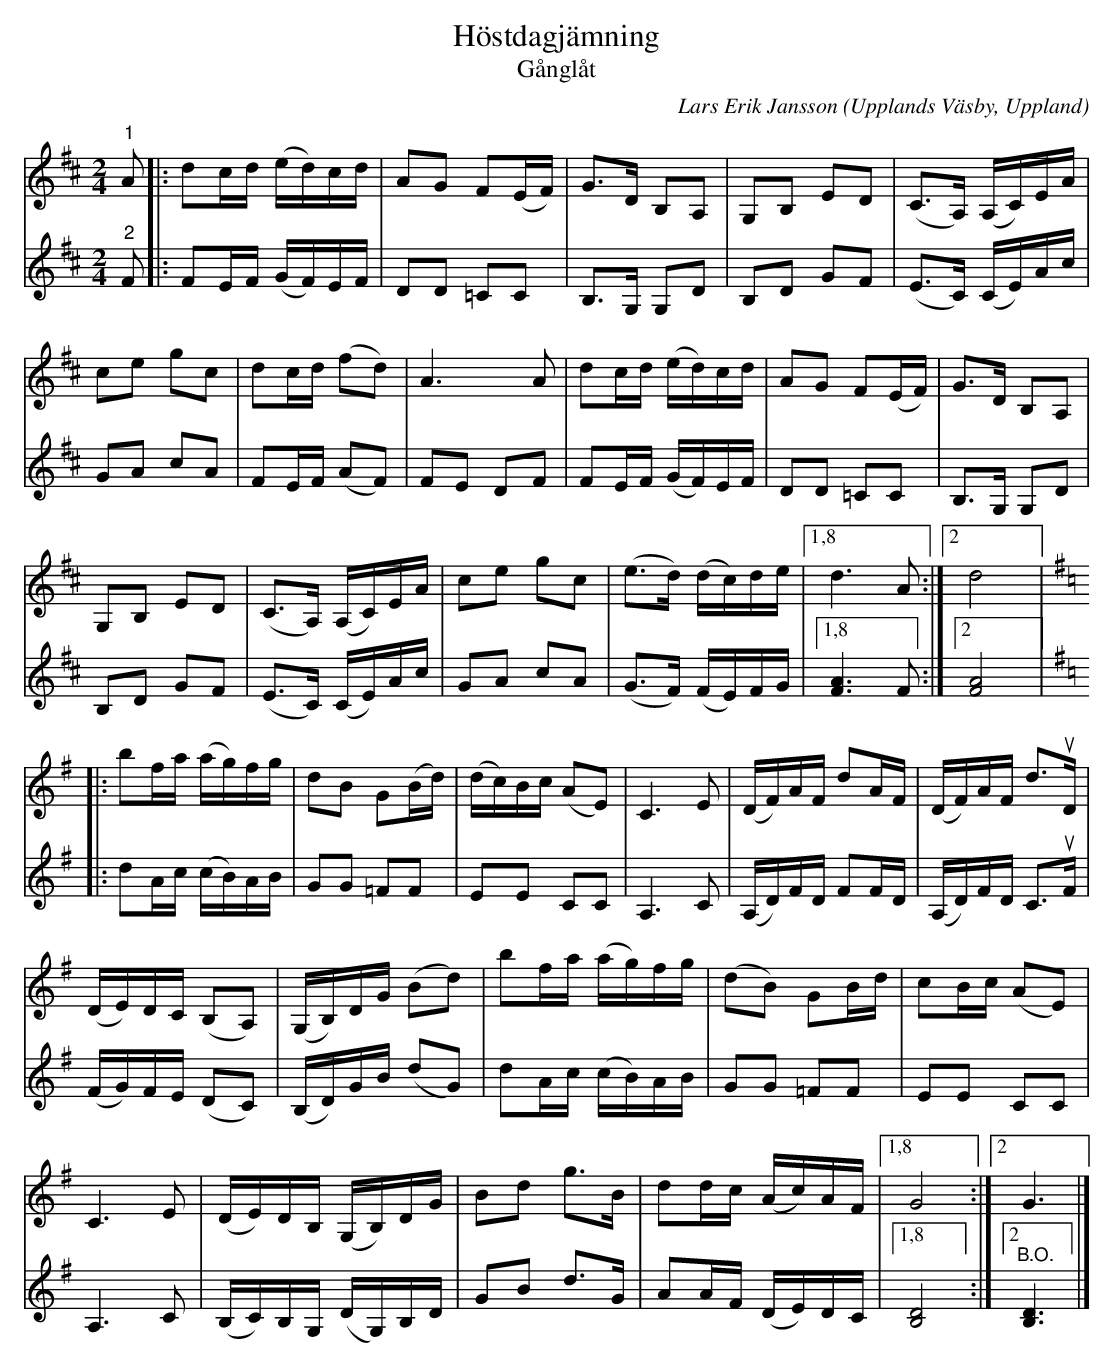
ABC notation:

X:1
T:Höstdagjämning
T:Gånglåt
C:Lars Erik Jansson
O:Upplands Väsby, Uppland
L:1/16
M:2/4
K:D
V:1
"^1" A2 |: d2cd (ed)cd | A2G2 F2(EF) | G2>D2 B,2A,2 | G,2B,2 E2D2 | (C2>A,2) (A,C)EA |
c2e2 g2c2 | d2cd (f2d2) | A6 A2 | d2cd (ed)cd | A2G2 F2(EF) | G2>D2 B,2A,2 |
G,2B,2 E2D2 | (C2>A,2) (A,C)EA | c2e2 g2c2 | (e2>d2) (dc)de |1,8 d6 A2 :|2 d8 |:
[K:G] b2fa (ag)fg | d2B2 G2(Bd) | (dc)Bc (A2E2) | C6 E2 | (DF)AF d2AF | (DF)AF d2>uD2 |
(DE)DC (B,2A,2) | (G,B,)DG (B2d2) | b2fa (ag)fg | (d2B2) G2Bd | c2Bc (A2E2) |
C6 E2 | (DE)DB, (G,B,)DG | B2d2 g2>B2 | d2dc (Ac)AF |1,8 G8 :|2 G6 |]
V:2
"^2" F2 |: F2EF (GF)EF | D2D2 =C2C2 | B,2>G,2 G,2D2 | B,2D2 G2F2 | (E2>C2) (CE)Ac | G2A2 c2A2 |
F2EF (A2F2) | F2E2 D2F2 | F2EF (GF)EF | D2D2 =C2C2 | B,2>G,2 G,2D2 | B,2D2 G2F2 | (E2>C2) (CE)Ac |
G2A2 c2A2 | (G2>F2) (FE)FG |1,8 [FA]6 F2 :|2 [FA]8 |:[K:G] d2Ac (cB)AB | G2G2 =F2F2 | E2E2 C2C2 |
A,6 C2 | (A,D)FD F2FD | (A,D)FD C2>uF2 | (FG)FE (D2C2) | (B,D)GB (d2G2) | d2Ac (cB)AB |
G2G2 =F2F2 | E2E2 C2C2 | A,6 C2 | (B,C)B,G, (DG,)B,D | G2B2 d2>G2 | A2AF (DE)DC |1,8 [B,D]8 :|2 "^B.O." [B,D]6 |]
